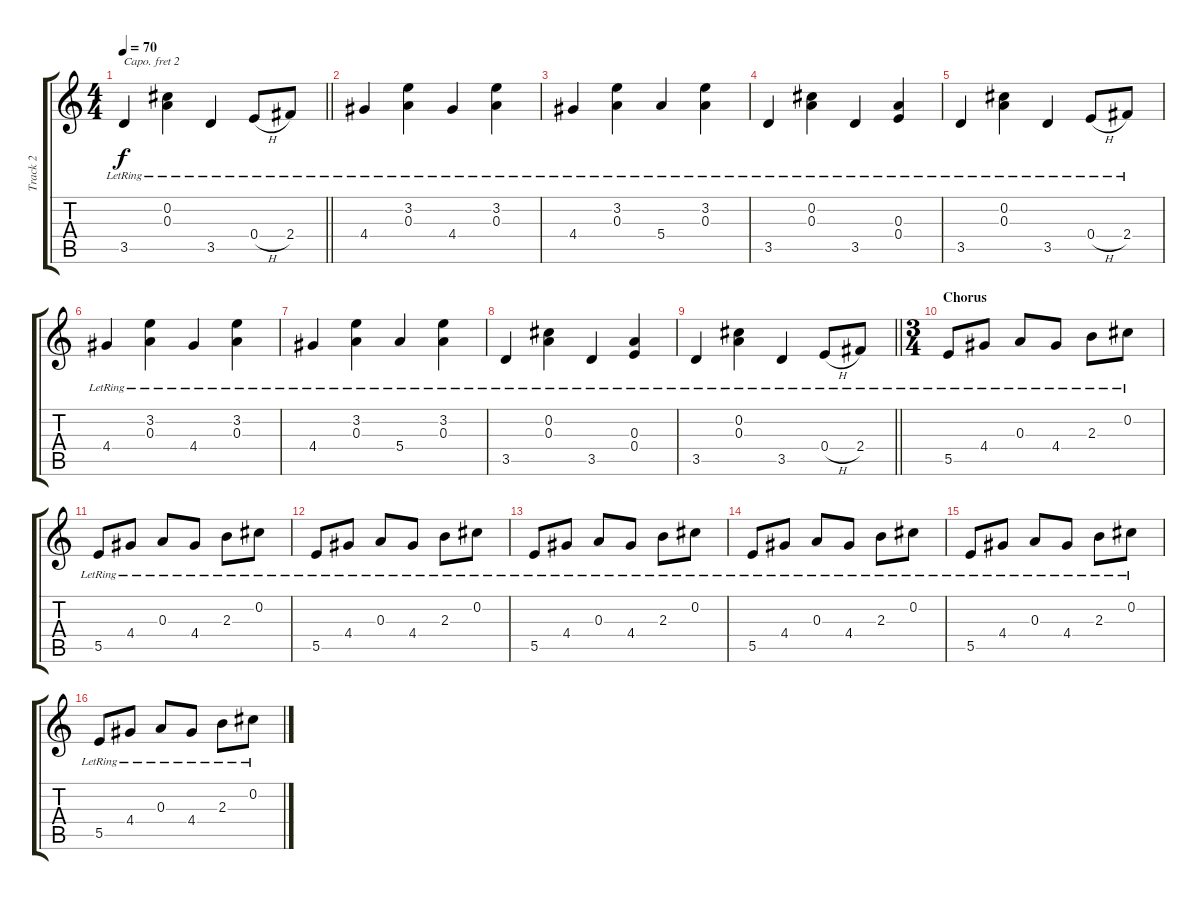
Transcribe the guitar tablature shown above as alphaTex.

\track ("Track 2" "Track 2") {instrument electricguitarjazz}
\staff {score tabs}
\capo 2
\tuning (E4 B3 G3 D3 A2 E2) {hide}
\ts (4 4)
\tempo 70
\clef g2
\barLineRight lightlight
\ks c
3.5{lr}.4{dy f} (0.2{lr} 0.3{lr}).4 3.5{lr}.4 0.4{h lr}.8 2.4{lr}.8 |
4.4{lr}.4 (3.2{lr} 0.3{lr}).4 4.4{lr}.4 (3.2{lr} 0.3{lr}).4 |
4.4{lr}.4 (3.2{lr} 0.3{lr}).4 5.4{lr}.4 (3.2{lr} 0.3{lr}).4 |
3.5{lr}.4 (0.2{lr} 0.3{lr}).4 3.5{lr}.4 (0.3{lr} 0.4{lr}).4 |
3.5{lr}.4 (0.2{lr} 0.3{lr}).4 3.5{lr}.4 0.4{h lr}.8 2.4{lr}.8 |
4.4{lr}.4 (3.2{lr} 0.3{lr}).4 4.4{lr}.4 (3.2{lr} 0.3{lr}).4 |
4.4{lr}.4 (3.2{lr} 0.3{lr}).4 5.4{lr}.4 (3.2{lr} 0.3{lr}).4 |
3.5{lr}.4 (0.2{lr} 0.3{lr}).4 3.5{lr}.4 (0.3{lr} 0.4{lr}).4 |
\barLineRight lightlight
3.5{lr}.4 (0.2{lr} 0.3{lr}).4 3.5{lr}.4 0.4{h lr}.8 2.4{lr}.8 |
\ts (3 4)
\section ("" "Chorus")
5.5{lr}.8 4.4{lr}.8 0.3{lr}.8 4.4{lr}.8 2.3{lr}.8 0.2{lr}.8 |
5.5{lr}.8 4.4{lr}.8 0.3{lr}.8 4.4{lr}.8 2.3{lr}.8 0.2{lr}.8 |
5.5{lr}.8 4.4{lr}.8 0.3{lr}.8 4.4{lr}.8 2.3{lr}.8 0.2{lr}.8 |
5.5{lr}.8 4.4{lr}.8 0.3{lr}.8 4.4{lr}.8 2.3{lr}.8 0.2{lr}.8 |
5.5{lr}.8 4.4{lr}.8 0.3{lr}.8 4.4{lr}.8 2.3{lr}.8 0.2{lr}.8 |
5.5{lr}.8 4.4{lr}.8 0.3{lr}.8 4.4{lr}.8 2.3{lr}.8 0.2{lr}.8 |
5.5{lr}.8 4.4{lr}.8 0.3{lr}.8 4.4{lr}.8 2.3{lr}.8 0.2{lr}.8
